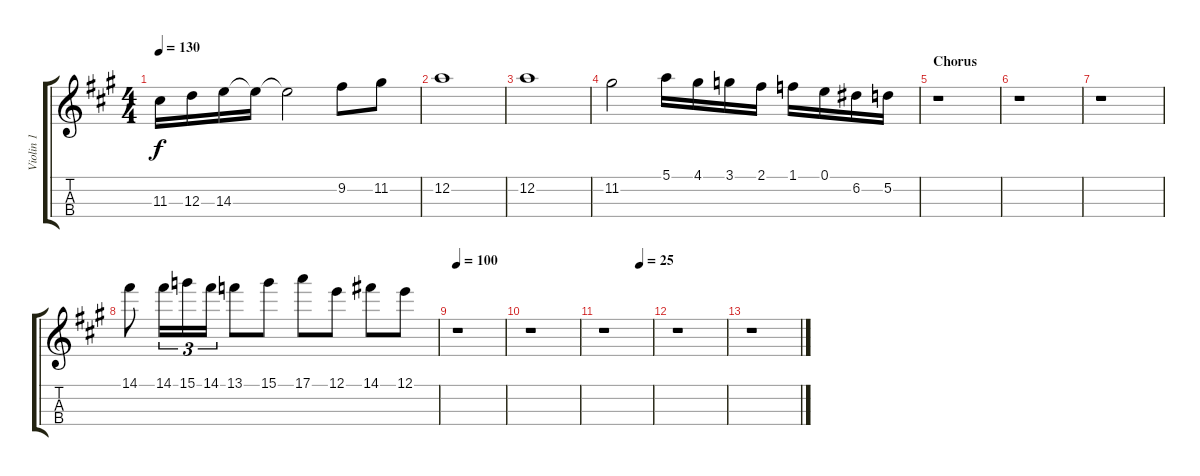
\track ("Violin 1" "Violin 1") {instrument stringensemble1}
\staff {score tabs}
\tuning (E5 A4 D4 G3) {hide}
\ts (4 4)
\tempo 130
\clef g2
\ks a
11.3.16{dy f} 12.3.16 14.3.16 14.3{t}.16 14.3{t}.2 9.2.8 11.2.8 |
12.2.1 |
12.2.1 |
11.2.2 5.1.16 4.1.16 3.1.16 2.1.16 1.1.16 0.1.16 6.2.16 5.2.16 |
\section ("" "Chorus")
r.1 |
r.1 |
r.1 |
14.1.8 14.1.16{tu (3 2)} 15.1.16{tu (3 2)} 14.1.16{tu (3 2)} 13.1.8 15.1.8 17.1.8 12.1.8 14.1.8 12.1.8 |
\tempo 100
r.1 |
r.1 |
\tempo (25 0.75)
r.1 |
r.1 |
r.1
